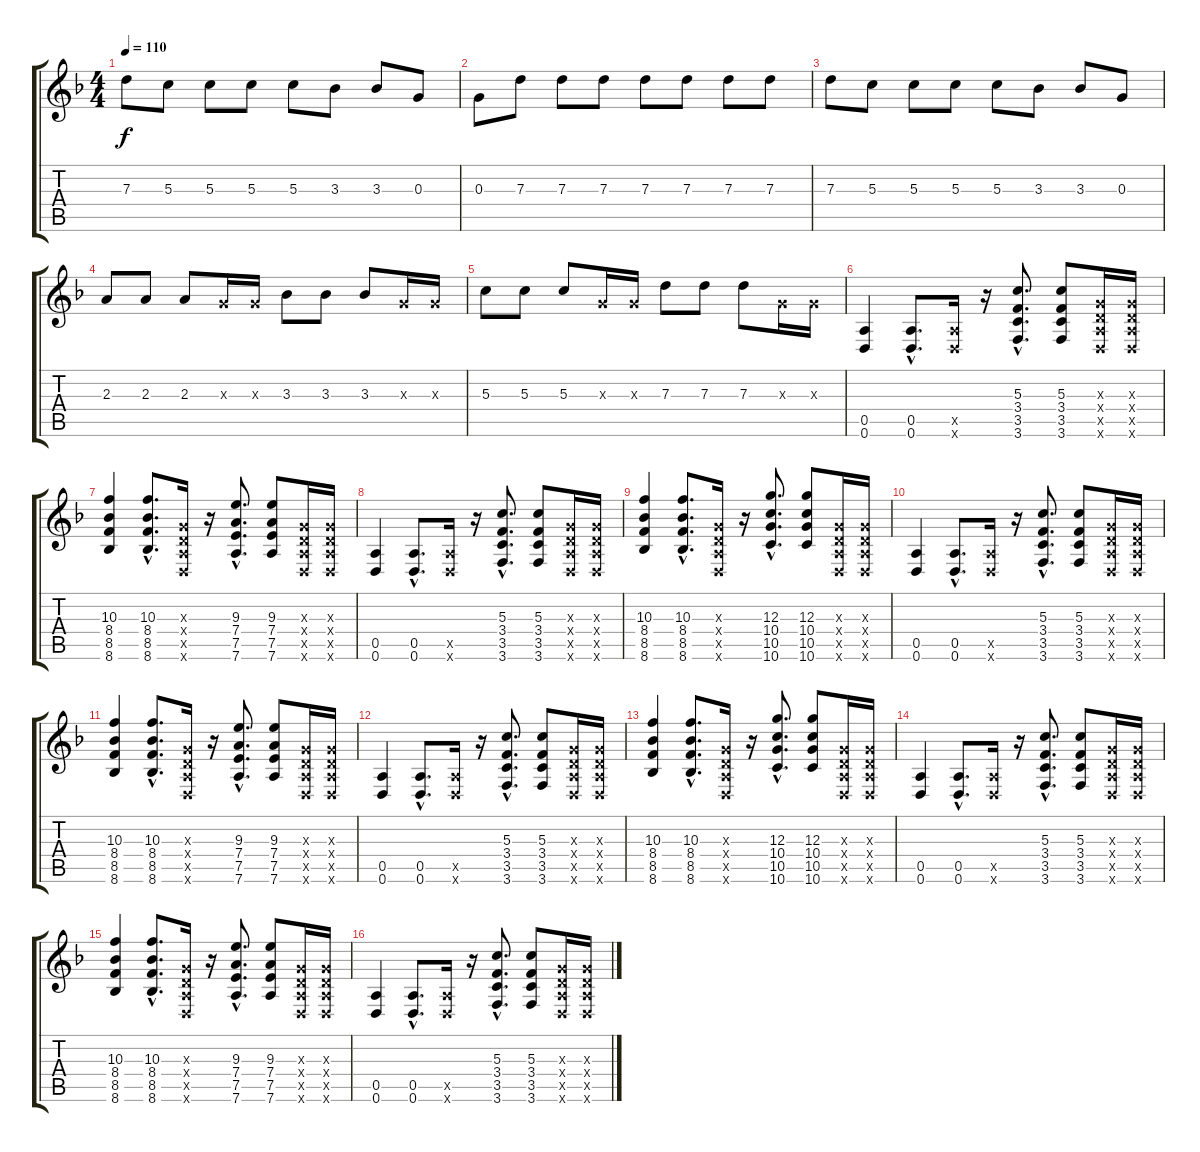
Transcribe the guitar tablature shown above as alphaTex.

\track "" {instrument distortionguitar}
\staff {score tabs}
\tuning (E4 B3 G3 D3 A2 D2) {hide}
\ts (4 4)
\tempo 110
\clef g2
\ks f
7.3.8{dy f} 5.3.8 5.3.8 5.3.8 5.3.8 3.3.8 3.3.8 0.3.8 |
0.3.8 7.3.8 7.3.8 7.3.8 7.3.8 7.3.8 7.3.8 7.3.8 |
7.3.8 5.3.8 5.3.8 5.3.8 5.3.8 3.3.8 3.3.8 0.3.8 |
2.3.8 2.3.8 2.3.8 0.3{x}.16 0.3{x}.16 3.3.8 3.3.8 3.3.8 0.3{x}.16 0.3{x}.16 |
5.3.8 5.3.8 5.3.8 0.3{x}.16 0.3{x}.16 7.3.8 7.3.8 7.3.8 0.3{x}.16 0.3{x}.16 |
(0.5 0.6).4 (0.5{hac} 0.6{hac}).8{d} (0.5{x} 0.6{x}).16 r.16 (5.3{hac} 3.4{hac} 3.5{hac} 3.6{hac}).8{d} (5.3 3.4 3.5 3.6).8 (0.3{x} 0.4{x} 0.5{x} 0.6{x}).16 (0.3{x} 0.4{x} 0.5{x} 0.6{x}).16 |
(10.3 8.4 8.5 8.6).4 (10.3{hac} 8.4{hac} 8.5{hac} 8.6{hac}).8{d} (0.3{x} 0.4{x} 0.5{x} 0.6{x}).16 r.16 (9.3{hac} 7.4{hac} 7.5{hac} 7.6{hac}).8{d} (9.3 7.4 7.5 7.6).8 (0.3{x} 0.4{x} 0.5{x} 0.6{x}).16 (0.3{x} 0.4{x} 0.5{x} 0.6{x}).16 |
(0.5 0.6).4 (0.5{hac} 0.6{hac}).8{d} (0.5{x} 0.6{x}).16 r.16 (5.3{hac} 3.4{hac} 3.5{hac} 3.6{hac}).8{d} (5.3 3.4 3.5 3.6).8 (0.3{x} 0.4{x} 0.5{x} 0.6{x}).16 (0.3{x} 0.4{x} 0.5{x} 0.6{x}).16 |
(10.3 8.4 8.5 8.6).4 (10.3{hac} 8.4{hac} 8.5{hac} 8.6{hac}).8{d} (0.3{x} 0.4{x} 0.5{x} 0.6{x}).16 r.16 (12.3{hac} 10.4{hac} 10.5{hac} 10.6{hac}).8{d} (12.3 10.4 10.5 10.6).8 (0.3{x} 0.4{x} 0.5{x} 0.6{x}).16 (0.3{x} 0.4{x} 0.5{x} 0.6{x}).16 |
(0.5 0.6).4 (0.5{hac} 0.6{hac}).8{d} (0.5{x} 0.6{x}).16 r.16 (5.3{hac} 3.4{hac} 3.5{hac} 3.6{hac}).8{d} (5.3 3.4 3.5 3.6).8 (0.3{x} 0.4{x} 0.5{x} 0.6{x}).16 (0.3{x} 0.4{x} 0.5{x} 0.6{x}).16 |
(10.3 8.4 8.5 8.6).4 (10.3{hac} 8.4{hac} 8.5{hac} 8.6{hac}).8{d} (0.3{x} 0.4{x} 0.5{x} 0.6{x}).16 r.16 (9.3{hac} 7.4{hac} 7.5{hac} 7.6{hac}).8{d} (9.3 7.4 7.5 7.6).8 (0.3{x} 0.4{x} 0.5{x} 0.6{x}).16 (0.3{x} 0.4{x} 0.5{x} 0.6{x}).16 |
(0.5 0.6).4 (0.5{hac} 0.6{hac}).8{d} (0.5{x} 0.6{x}).16 r.16 (5.3{hac} 3.4{hac} 3.5{hac} 3.6{hac}).8{d} (5.3 3.4 3.5 3.6).8 (0.3{x} 0.4{x} 0.5{x} 0.6{x}).16 (0.3{x} 0.4{x} 0.5{x} 0.6{x}).16 |
(10.3 8.4 8.5 8.6).4 (10.3{hac} 8.4{hac} 8.5{hac} 8.6{hac}).8{d} (0.3{x} 0.4{x} 0.5{x} 0.6{x}).16 r.16 (12.3{hac} 10.4{hac} 10.5{hac} 10.6{hac}).8{d} (12.3 10.4 10.5 10.6).8 (0.3{x} 0.4{x} 0.5{x} 0.6{x}).16 (0.3{x} 0.4{x} 0.5{x} 0.6{x}).16 |
(0.5 0.6).4 (0.5{hac} 0.6{hac}).8{d} (0.5{x} 0.6{x}).16 r.16 (5.3{hac} 3.4{hac} 3.5{hac} 3.6{hac}).8{d} (5.3 3.4 3.5 3.6).8 (0.3{x} 0.4{x} 0.5{x} 0.6{x}).16 (0.3{x} 0.4{x} 0.5{x} 0.6{x}).16 |
(10.3 8.4 8.5 8.6).4 (10.3{hac} 8.4{hac} 8.5{hac} 8.6{hac}).8{d} (0.3{x} 0.4{x} 0.5{x} 0.6{x}).16 r.16 (9.3{hac} 7.4{hac} 7.5{hac} 7.6{hac}).8{d} (9.3 7.4 7.5 7.6).8 (0.3{x} 0.4{x} 0.5{x} 0.6{x}).16 (0.3{x} 0.4{x} 0.5{x} 0.6{x}).16 |
(0.5 0.6).4 (0.5{hac} 0.6{hac}).8{d} (0.5{x} 0.6{x}).16 r.16 (5.3{hac} 3.4{hac} 3.5{hac} 3.6{hac}).8{d} (5.3 3.4 3.5 3.6).8 (0.3{x} 0.4{x} 0.5{x} 0.6{x}).16 (0.3{x} 0.4{x} 0.5{x} 0.6{x}).16
